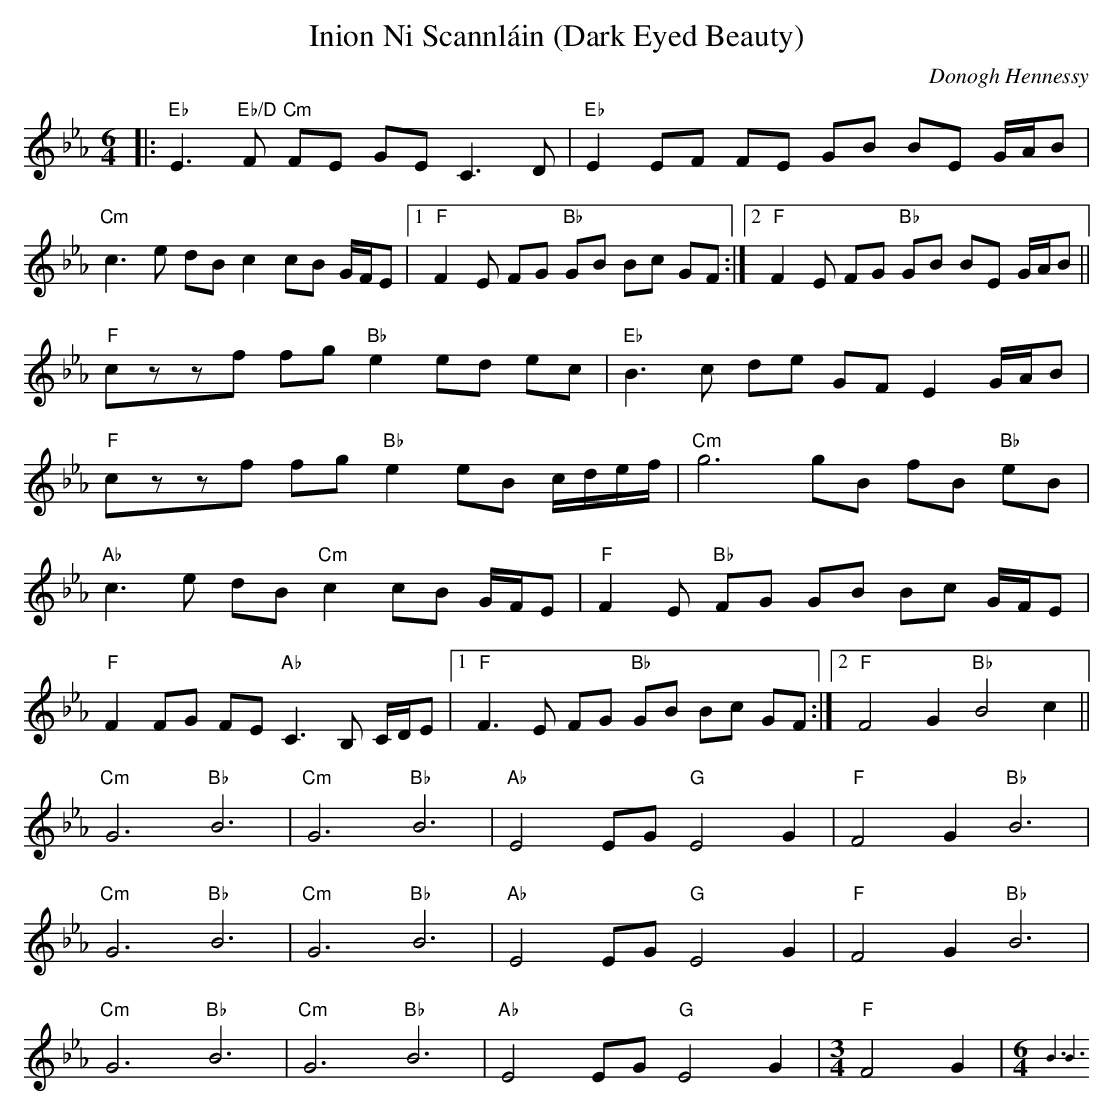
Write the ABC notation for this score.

X:1
T:Inion Ni Scannláin (Dark Eyed Beauty)
M:6/4
L:1/8
C:Donogh Hennessy
K:Eb
|: "Eb" E3 "Eb/D" F "Cm"FE GE C3D | "Eb" E2 EF FE GB BE G/2A/2B |!
"Cm" c3e dB c2 cB G/2F/2E |1 "F" F2E FG "Bb" GB Bc GF :|2 "F" F2E FG "Bb" GB BE G/2A/2B ||!
"F" czzf fg "Bb" e2 ed ec | "Eb" B3c de GF E2 G/2A/2B |!
"F" czzf fg "Bb" e2 eB c/2d/2e/2f/2 | "Cm" g6 gB fB "Bb" eB |!
"Ab" c3e dB "Cm" c2 cB G/2F/2E | "F" F2E "Bb" FG GB Bc G/2F/2E |!
"F" F2 FG FE "Ab" C3B, C/2D/2E |1 "F" F3E FG "Bb" GB Bc GF :|2 "F" F4 G2 "Bb" B4 c2 ||!
"Cm" G6 "Bb" B6 | "Cm" G6 "Bb" B6 | "Ab" E4 EG "G" E4 G2 | "F" F4 G2 "Bb" B6 |!
"Cm" G6 "Bb" B6 | "Cm" G6 "Bb" B6 | "Ab" E4 EG "G" E4 G2 | "F" F4 G2 "Bb" B6 |!
"Cm" G6 "Bb" B6 | "Cm" G6 "Bb" B6 | "Ab" E4 EG "G" E4 G2 |
M:3/4
"F" F4 G2 |
M:6/4
"Bb" {B6 B6) |]
